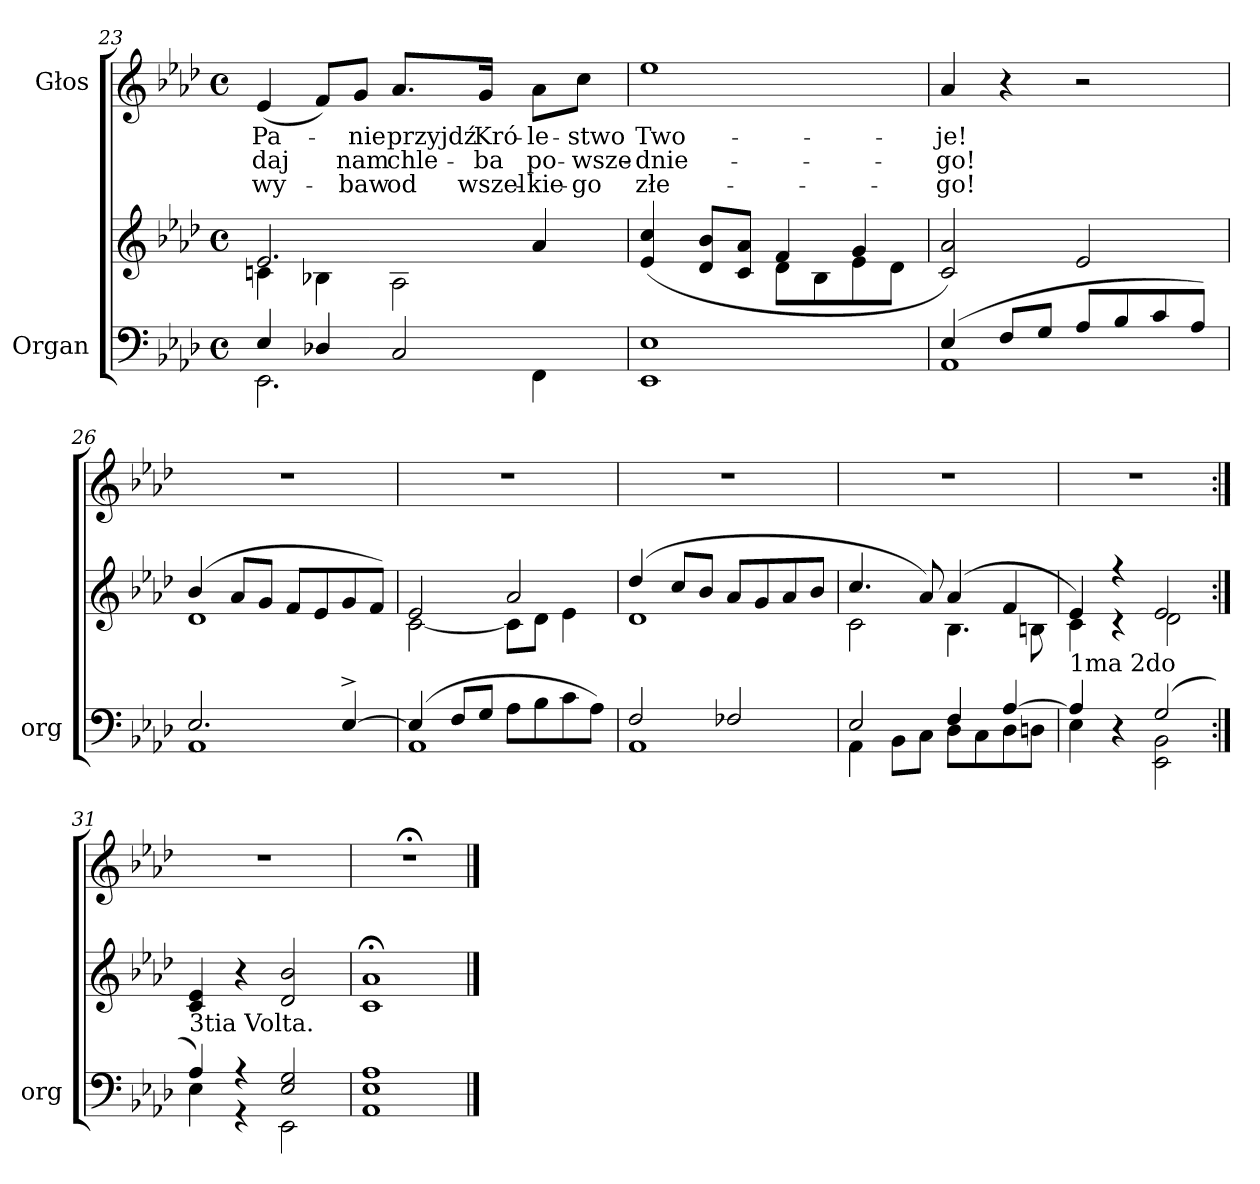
**kern	**kern	**kern	**text	**text	**text
*part2	*part2	*part1	*part1	*part1	*part1
*staff3	*staff2	*staff1	*staff1	*staff1	*staff1
*I"Organ	*	*I"Głos	*	*	*
*I'org	*	*	*	*	*
*clefF4	*clefG2	*clefG2	*	*	*
*k[b-e-a-d-]	*k[b-e-a-d-]	*k[b-e-a-d-]	*	*	*
*M4/4	*M4/4	*M4/4	*	*	*
*met(c)	*met(c)	*met(c)	*	*	*
=23	=23	=23	=23	=23	=23
*^	*^	*	*	*	*
4E-/	2.EE-\	2.e-/	4cn\	(4e-/	Pa-	daj	wy-
4D-X/	.	.	4B-X\	8f/L)	.	.	.
.	.	.	.	8g/J	-nie	nam	-baw
2C/	.	.	2A-\	8.a-/L	przyjdź	chle-	od
.	.	.	.	16g/Jk	Kró-	-ba	wszel-
.	4FF\	4a-/	.	8a-\L	-le-	po-	-kie-
.	.	.	.	8cc\J	-stwo	-wsze-	-go
*v	*v	*	*	*	*	*	*
=24	=24	=24	=24	=24	=24	=24
1EE- 1E-	(>4e-/ 4cc/	2ryy	1ee-	Two-	-dnie-	złe-
.	8d-/ 8b-/L	.	.	.	.	.
.	8c/ 8a-/J	.	.	.	.	.
.	4f/	8d-\L	.	.	.	.
.	.	8B-\	.	.	.	.
.	4g/	8e-\	.	.	.	.
.	.	8d-\J	.	.	.	.
*	*v	*v	*	*	*	*
=25	=25	=25	=25	=25	=25
*^	*	*	*	*	*
(<4E-/	1AA-	2c/ 2a-/)	4a-/	-je!	-go!	-go!
8F/L	.	.	4r	.	.	.
8G/J	.	.	.	.	.	.
8A-/L	.	2e-/	2r	.	.	.
8B-/	.	.	.	.	.	.
8c/	.	.	.	.	.	.
8A-/J)	.	.	.	.	.	.
=26	=26	=26	=26	=26	=26	=26
*	*	*^	*	*	*	*
2.E-/	1AA-	(4b-/	1d-	1r	.	.	.
.	.	8a-/L	.	.	.	.	.
.	.	8g/J	.	.	.	.	.
.	.	8f/L	.	.	.	.	.
.	.	8e-/	.	.	.	.	.
[4E-^</	.	8g/	.	.	.	.	.
.	.	8f/J)	.	.	.	.	.
=27	=27	=27	=27	=27	=27	=27	=27
(<4E-/]	1AA-	2e-/	[2c\	1r	.	.	.
8F/L	.	.	.	.	.	.	.
8G/J	.	.	.	.	.	.	.
8A-\L	.	2a-/	8c\L]	.	.	.	.
8B-\	.	.	8d-\J	.	.	.	.
8c\	.	.	4e-\	.	.	.	.
8A-\J)	.	.	.	.	.	.	.
=28	=28	=28	=28	=28	=28	=28	=28
2F/	1AA-	(4dd-/	1d-	1r	.	.	.
.	.	8cc/L	.	.	.	.	.
.	.	8b-/J	.	.	.	.	.
2F-X/	.	8a-/L	.	.	.	.	.
.	.	8g/	.	.	.	.	.
.	.	8a-/	.	.	.	.	.
.	.	8b-/J	.	.	.	.	.
=29	=29	=29	=29	=29	=29	=29	=29
2E-/	4AA-\	4.cc/	2c\	1r	.	.	.
.	8BB-\L	.	.	.	.	.	.
.	8C\J	8a-/)	.	.	.	.	.
4F/	8D-\L	(4a-/	4.B-\	.	.	.	.
.	8C\	.	.	.	.	.	.
[4A-/	8D-\	4f/	.	.	.	.	.
.	8Dn\J	.	8Bn\	.	.	.	.
=30	=30	=30	=30	=30	=30	=30	=30
!LO:TX:a:t=1ma 2do	!	!	!	!	!	!	!
4A-/]	4E-\	4e-/)	4c\	1r	.	.	.
4r	4ryy	4r	4r	.	.	.	.
(2G/	2EE-\ 2BB-\	2e-/	2d-\	.	.	.	.
=31:|!	=31:|!	=31:|!	=31:|!	=31:|!	=31:|!	=31:|!	=31:|!
!LO:TX:a:t=3tia Volta.	!	!	!	!	!	!	!
*	*	*v	*v	*	*	*	*
4A-/)	4E-\	4c/ 4e-/	1r	.	.	.
4r	4r	4r	.	.	.	.
2E-/ 2G/	2EE-\	2d-/ 2b-/	.	.	.	.
*v	*v	*	*	*	*	*
=32	=32	=32	=32	=32	=32
1AA- 1E- 1A-	1c;< 1a-;<	1r;<	.	.	.
==	==	==	==	==	==
*-	*-	*-	*-	*-	*-
